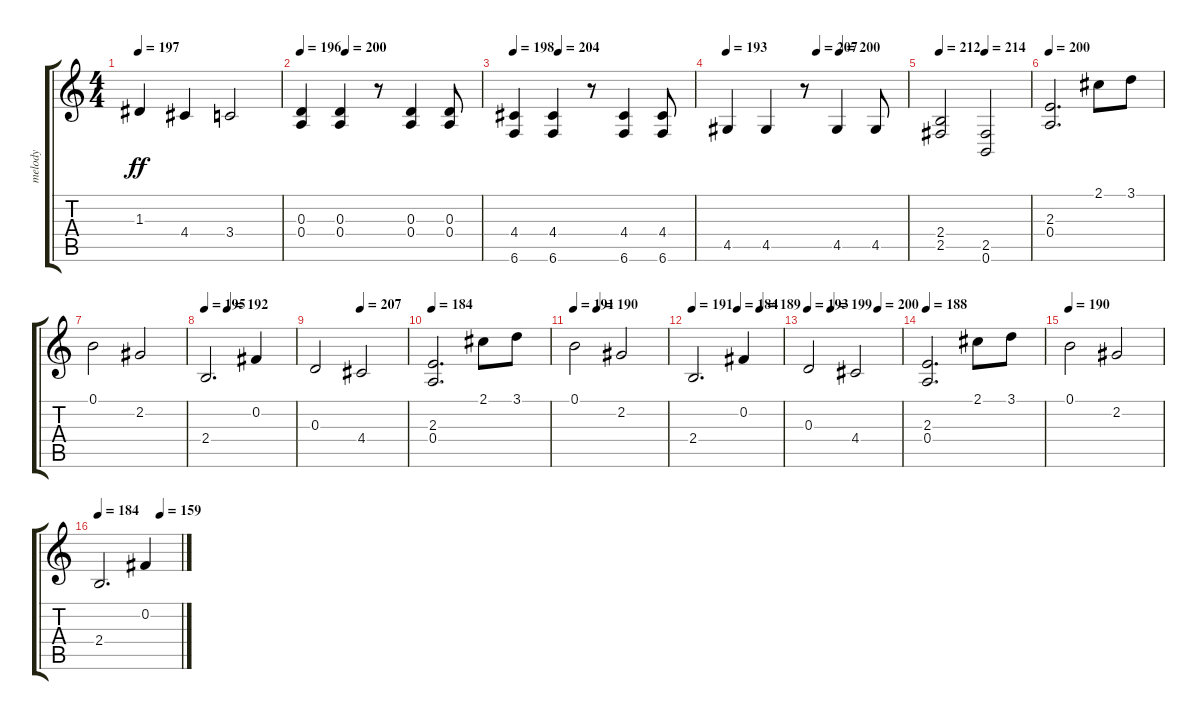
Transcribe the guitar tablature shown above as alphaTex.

\track ("melody" "melody") {instrument overdrivenguitar}
\staff {score tabs}
\tuning (B3 Gb3 D3 A2 E2 B1) {hide}
\ts (4 4)
\tempo 197
\clef g2
\ks c
1.3.4{dy ff} 4.4.4 3.4.2 |
\tempo 196
\tempo (200 0.25)
(0.3 0.4).4 (0.3 0.4).4 r.8 (0.3 0.4).4 (0.3 0.4).8 |
\tempo 198
\tempo (204 0.25)
(4.4 6.6).4 (4.4 6.6).4 r.8 (4.4 6.6).4 (4.4 6.6).8 |
\tempo 193
\tempo (207 0.5)
\tempo (200 0.625)
4.5.4 4.5.4 r.8 4.5.4 4.5.8 |
\tempo 212
\tempo (214 0.5)
(2.4 2.5).2 (2.5 0.6).2 |
\tempo 200
(2.3 0.4).2{d} 2.1.8 3.1.8 |
0.1.2 2.2.2 |
\tempo 195
\tempo (192 0.25)
2.4.2{d} 0.2.4 |
\tempo (207 0.5)
0.3.2 4.4.2 |
\tempo 184
(2.3 0.4).2{d} 2.1.8 3.1.8 |
\tempo 191
\tempo (190 0.25)
0.1.2 2.2.2 |
\tempo 191
\tempo (184 0.5)
\tempo (189 0.75)
2.4.2{d} 0.2.4 |
\tempo 193
\tempo (199 0.25)
\tempo (200 0.75)
0.3.2 4.4.2 |
\tempo 188
(2.3 0.4).2{d} 2.1.8 3.1.8 |
\tempo 190
0.1.2 2.2.2 |
\tempo 184
\tempo (159 0.75)
2.4.2{d} 0.2.4
